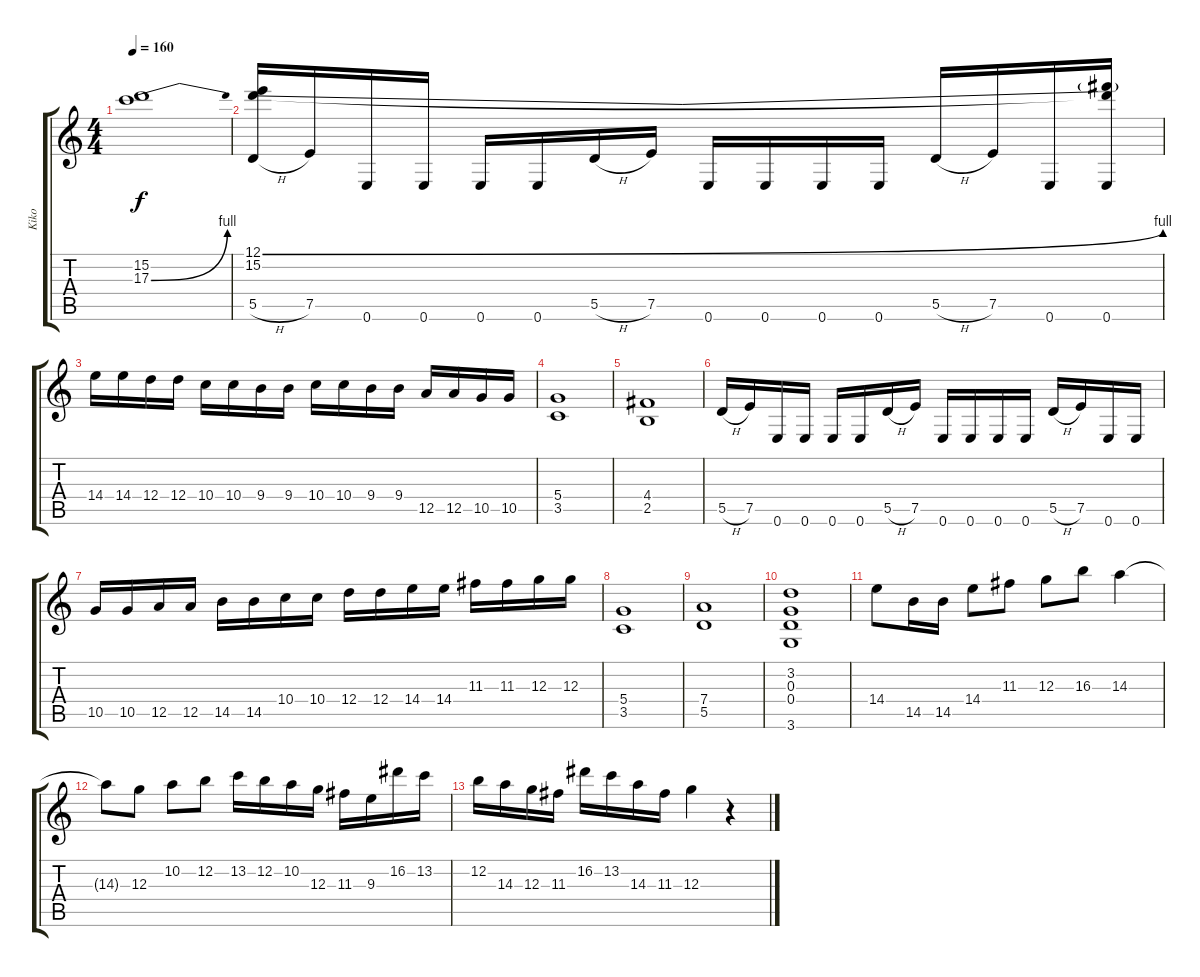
\track ("Kiko" "Kiko") {instrument distortionguitar}
\staff {score tabs}
\tuning (E4 B3 G3 D3 A2 E2) {hide}
\ts (4 4)
\tempo 160
\clef g2
\ks c
(15.2 17.3{be (bend 0 0 60 4)}).1{dy f} |
(12.1{be (bend 0 0 60 4)} 15.2 5.5{h}).16 7.5.16 0.6.16 0.6.16 0.6.16 0.6.16 5.5{h}.16 7.5.16 0.6.16 0.6.16 0.6.16 0.6.16 5.5{h}.16 7.5.16 0.6.16 (12.1{t} 15.2{t} 0.6).16 |
14.4.16 14.4.16 12.4.16 12.4.16 10.4.16 10.4.16 9.4.16 9.4.16 10.4.16 10.4.16 9.4.16 9.4.16 12.5.16 12.5.16 10.5.16 10.5.16 |
(5.4 3.5).1 |
(4.4 2.5).1 |
5.5{h}.16 7.5.16 0.6.16 0.6.16 0.6.16 0.6.16 5.5{h}.16 7.5.16 0.6.16 0.6.16 0.6.16 0.6.16 5.5{h}.16 7.5.16 0.6.16 0.6.16 |
10.5.16 10.5.16 12.5.16 12.5.16 14.5.16 14.5.16 10.4.16 10.4.16 12.4.16 12.4.16 14.4.16 14.4.16 11.3.16 11.3.16 12.3.16 12.3.16 |
(5.4 3.5).1 |
(7.4 5.5).1 |
(3.2 0.3 0.4 3.6).1 |
14.4.8 14.5.16 14.5.16 14.4.8 11.3.8 12.3.8 16.3.8 14.3.4 |
14.3{t}.8 12.3.8 10.2.8 12.2.8 13.2.16 12.2.16 10.2.16 12.3.16 11.3.16 9.3.16 16.2.16 13.2.16 |
12.2.16 14.3.16 12.3.16 11.3.16 16.2.16 13.2.16 14.3.16 11.3.16 12.3.4 r.4
